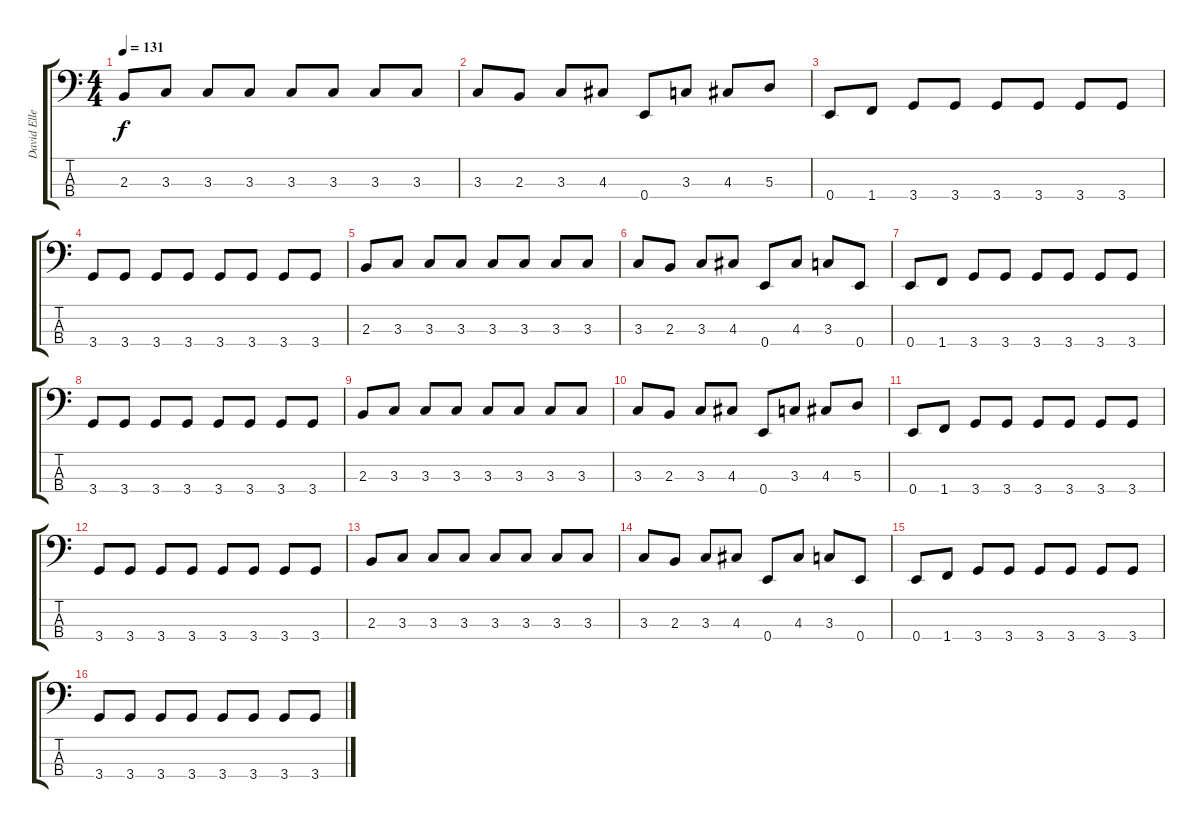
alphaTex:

\track ("David Ellefson" "David Elle") {instrument electricbasspick}
\staff {score tabs}
\tuning (G2 D2 A1 E1) {hide}
\ts (4 4)
\tempo 131
\clef f4
\ks c
2.3.8{dy f} 3.3.8 3.3.8 3.3.8 3.3.8 3.3.8 3.3.8 3.3.8 |
3.3.8 2.3.8 3.3.8 4.3.8 0.4.8 3.3.8 4.3.8 5.3.8 |
0.4.8 1.4.8 3.4.8 3.4.8 3.4.8 3.4.8 3.4.8 3.4.8 |
3.4.8 3.4.8 3.4.8 3.4.8 3.4.8 3.4.8 3.4.8 3.4.8 |
2.3.8 3.3.8 3.3.8 3.3.8 3.3.8 3.3.8 3.3.8 3.3.8 |
3.3.8 2.3.8 3.3.8 4.3.8 0.4.8 4.3.8 3.3.8 0.4.8 |
0.4.8 1.4.8 3.4.8 3.4.8 3.4.8 3.4.8 3.4.8 3.4.8 |
3.4.8 3.4.8 3.4.8 3.4.8 3.4.8 3.4.8 3.4.8 3.4.8 |
2.3.8 3.3.8 3.3.8 3.3.8 3.3.8 3.3.8 3.3.8 3.3.8 |
3.3.8 2.3.8 3.3.8 4.3.8 0.4.8 3.3.8 4.3.8 5.3.8 |
0.4.8 1.4.8 3.4.8 3.4.8 3.4.8 3.4.8 3.4.8 3.4.8 |
3.4.8 3.4.8 3.4.8 3.4.8 3.4.8 3.4.8 3.4.8 3.4.8 |
2.3.8 3.3.8 3.3.8 3.3.8 3.3.8 3.3.8 3.3.8 3.3.8 |
3.3.8 2.3.8 3.3.8 4.3.8 0.4.8 4.3.8 3.3.8 0.4.8 |
0.4.8 1.4.8 3.4.8 3.4.8 3.4.8 3.4.8 3.4.8 3.4.8 |
3.4.8 3.4.8 3.4.8 3.4.8 3.4.8 3.4.8 3.4.8 3.4.8
